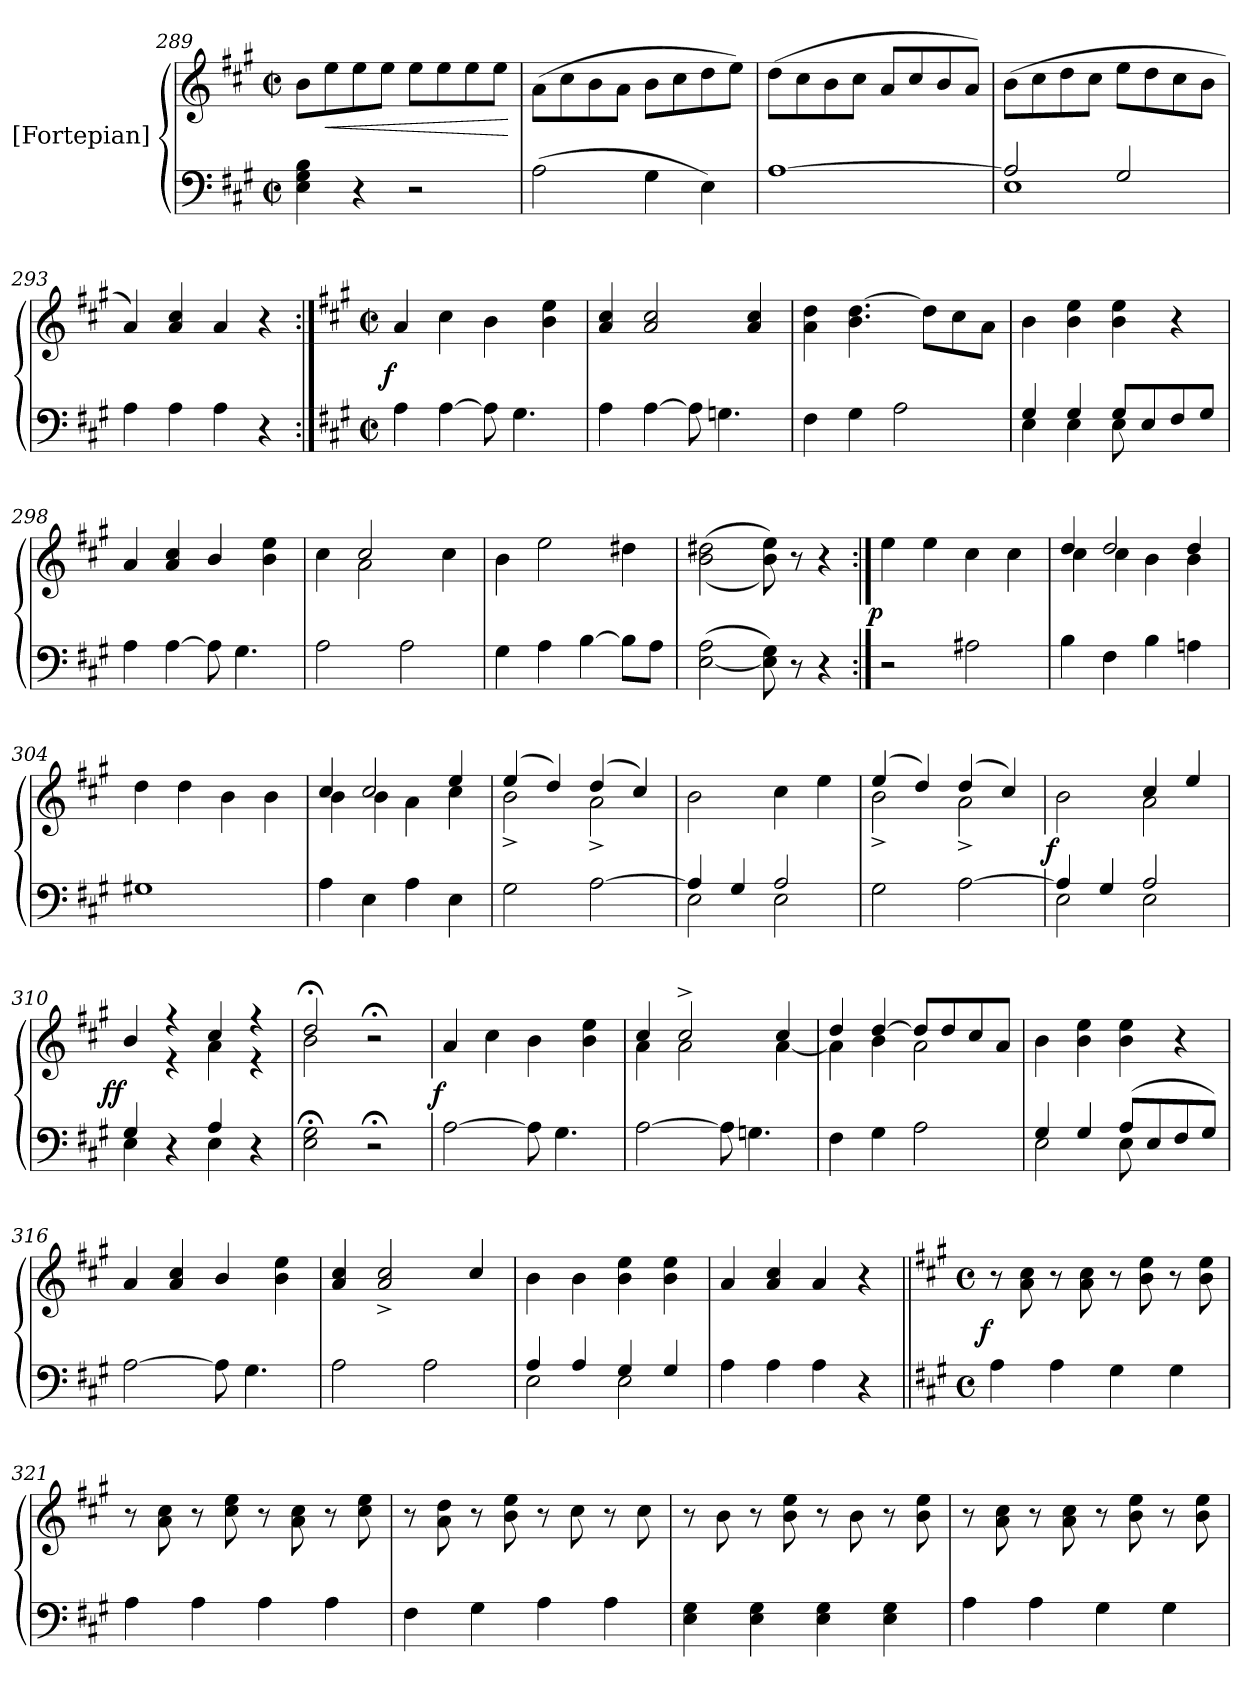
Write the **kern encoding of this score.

**kern	**kern	**dynam
*part1	*part1	*part1
*staff2	*staff1	*staff1/2
*I"[Fortepian]	*	*
*clefF4	*clefG2	*
*k[f#c#g#]	*k[f#c#g#]	*
*M2/2	*M2/2	*
*met(c|)	*met(c|)	*
=289	=289	=289
4E\ 4G#\ 4B\	8b\L	.
!	!	!LO:HP:b
.	8ee\	<
4r	8ee\	.
.	8ee\J	.
2r	8ee\L	.
.	8ee\	.
.	8ee\	.
.	8ee\J	.
.	.	[
=290	=290	=290
(2A\	(8a\L	.
.	8cc#\	.
.	8b\	.
.	8a\J	.
4G#\	8b\L	.
.	8cc#\	.
4E\)	8dd\	.
.	8ee\J)	.
=291	=291	=291
[1A	(8dd\L	.
.	8cc#\	.
.	8b\	.
.	8cc#\J	.
.	8a/L	.
.	8cc#/	.
.	8b/	.
.	8a/J)	.
=292	=292	=292
*^	*	*
2A/]	1E	(8b\L	.
.	.	8cc#\	.
.	.	8dd\	.
.	.	8cc#\J	.
2G#/	.	8ee\L	.
.	.	8dd\	.
.	.	8cc#\	.
.	.	8b\J	.
*v	*v	*	*
=293	=293	=293
4A\	4a/)	.
4A\	4a/ 4cc#/	.
4A\	4a/	.
4r	4r	.
=294:|!	=294:|!	=294:|!
*k[f#c#g#]	*k[f#c#g#]	*
*M2/2	*M2/2	*
*met(c|)	*met(c|)	*
!	!	!LO:DY:rj
4A\	4a/	f
[4A\	4cc#\	.
8A\]	4b\	.
4.G#\	.	.
.	4b\ 4ee\	.
=295	=295	=295
4A\	4a/ 4cc#/	.
[4A\	2a/ 2cc#/	.
8A\]	.	.
4.Gn\	.	.
.	4a/ 4cc#/	.
=296	=296	=296
4F#\	4a\ 4dd\	.
4G#\	4.b\ [4.dd\	.
2A\	.	.
.	8dd\L]	.
.	8cc#\	.
.	8a\J	.
=297	=297	=297
*^	*	*
4G#/	4E\	4b\	.
4G#/	4E\	4b\ 4ee\	.
8G#/L	8E\	4b\ 4ee\	.
8E/	4.ryy	.	.
8F#/	.	4r	.
8G#/J	.	.	.
*v	*v	*	*
=298	=298	=298
4A\	4a/	.
[4A\	4a/ 4cc#/	.
8A\]	4b/	.
4.G#\	.	.
.	4b\ 4ee\	.
=299	=299	=299
*	*^	*
2A\	4cc#\	4ryy	.
.	2cc#/	2a\	.
2A\	.	.	.
.	4cc#\	4ryy	.
*	*v	*v	*
=300	=300	=300
4G#\	4b\	.
4A\	2ee\	.
[4B\	.	.
8B\L]	4dd#X\	.
8A\J	.	.
=301	=301	=301
(>[2E\ 2A\	(>(>2b\ 2dd#X\	.
8E]\ 8G#\)	8b\ 8ee\))	.
8r	8r	.
4r	4r	.
=302:|!	=302:|!	=302:|!
!	!	!LO:DY:rj
2r	4ee\	p
.	4ee\	.
2A#X\	4cc#\	.
.	4cc#\	.
=303	=303	=303
*	*^	*
4B\	4dd/	4cc#\	.
4F#\	2dd/	4cc#\	.
4B\	.	4b\	.
4An\	4dd/	4b\	.
*	*v	*v	*
=304	=304	=304
1G#X	4dd\	.
.	4dd\	.
.	4b\	.
.	4b\	.
=305	=305	=305
*	*^	*
4A\	4cc#/	4b\	.
4E\	2cc#/	4b\	.
4A\	.	4a\	.
4E\	4ee/	4cc#\	.
=306	=306	=306	=306
2G#\	(4ee/	2b^\	.
.	4dd/)	.	.
[2A\	(4dd/	2a^\	.
.	4cc#/)	.	.
*	*v	*v	*
=307	=307	=307
*^	*	*
4A/]	2E\	2b\	.
4G#/	.	.	.
2A/	2E\	4cc#\	.
.	.	4ee\	.
*v	*v	*	*
=308	=308	=308
*	*^	*
2G#\	(4ee/	2b^\	.
.	4dd/)	.	.
[2A\	(4dd/	2a^\	.
.	4cc#/)	.	.
=309	=309	=309	=309
*^	*	*	*
!	!	!	!	!LO:DY:rj
4A/]	2E\	2b\	2ryy	f
4G#/	.	.	.	.
2A/	2E\	4cc#/	2a\	.
.	.	4ee/	.	.
=310	=310	=310	=310	=310
!	!	!	!	!LO:DY:rj
4G#/	4E\	4b/	4ryy	ff
4r	4ryy	4r	4r	.
4A/	4E\	4cc#/	4a\	.
4r	4ryy	4r	4r	.
*v	*v	*	*	*
=311	=311	=311	=311
2E;<\ 2G#;<\	2dd;</	2b\	.
2r;<	2r;<	2ryy	.
=312	=312	=312	=312
!	!	!	!LO:DY:rj
*	*v	*v	*
[2A\	4a/	f
.	4cc#\	.
8A\]	4b\	.
4.G#\	.	.
.	4b\ 4ee\	.
=313	=313	=313
*	*^	*
[2A\	4cc#/	4a\	.
.	2cc#^/	2a\	.
8A\]	.	.	.
4.Gn\	.	.	.
.	4cc#/	[4a\	.
=314	=314	=314	=314
4F#\	4dd/	4a\]	.
4G#\	[4dd/	4b\	.
2A\	8dd/L]	2a\	.
.	8dd/	.	.
.	8cc#/	.	.
.	8a/J	.	.
*	*v	*v	*
=315	=315	=315
*^	*	*
4G#/	2E\	4b\	.
4G#/	.	4b\ 4ee\	.
(8A/L	8E\	4b\ 4ee\	.
8E/	4.ryy	.	.
8F#/	.	4r	.
8G#/J)	.	.	.
*v	*v	*	*
=316	=316	=316
[2A\	4a/	.
.	4a/ 4cc#/	.
8A\]	4b/	.
4.G#\	.	.
.	4b\ 4ee\	.
=317	=317	=317
2A\	4a/ 4cc#/	.
.	2a^/ 2cc#^/	.
2A\	.	.
.	4cc#/	.
=318	=318	=318
*^	*	*
4A/	2E\	4b\	.
4A/	.	4b\	.
4G#/	2E\	4b\ 4ee\	.
4G#/	.	4b\ 4ee\	.
*v	*v	*	*
=319	=319	=319
4A\	4a/	.
4A\	4a/ 4cc#/	.
4A\	4a/	.
4r	4r	.
=320||	=320||	=320||
*k[f#c#g#]	*k[f#c#g#]	*
*M4/4	*M4/4	*
*met(c)	*met(c)	*
!	!	!LO:DY:rj
4A\	8r	f
.	8a\ 8cc#\	.
4A\	8r	.
.	8a\ 8cc#\	.
4G#\	8r	.
.	8b\ 8ee\	.
4G#\	8r	.
.	8b\ 8ee\	.
=321	=321	=321
4A\	8r	.
.	8a\ 8cc#\	.
4A\	8r	.
.	8cc#\ 8ee\	.
4A\	8r	.
.	8a\ 8cc#\	.
4A\	8r	.
.	8cc#\ 8ee\	.
=322	=322	=322
4F#\	8r	.
.	8a\ 8dd\	.
4G#\	8r	.
.	8b\ 8ee\	.
4A\	8r	.
.	8cc#\	.
4A\	8r	.
.	8cc#\	.
=323	=323	=323
4E\ 4G#\	8r	.
.	8b\	.
4E\ 4G#\	8r	.
.	8b\ 8ee\	.
4E\ 4G#\	8r	.
.	8b\	.
4E\ 4G#\	8r	.
.	8b\ 8ee\	.
=324	=324	=324
4A\	8r	.
.	8a\ 8cc#\	.
4A\	8r	.
.	8a\ 8cc#\	.
4G#\	8r	.
.	8b\ 8ee\	.
4G#\	8r	.
.	8b\ 8ee\	.
=	=	=
*-	*-	*-
